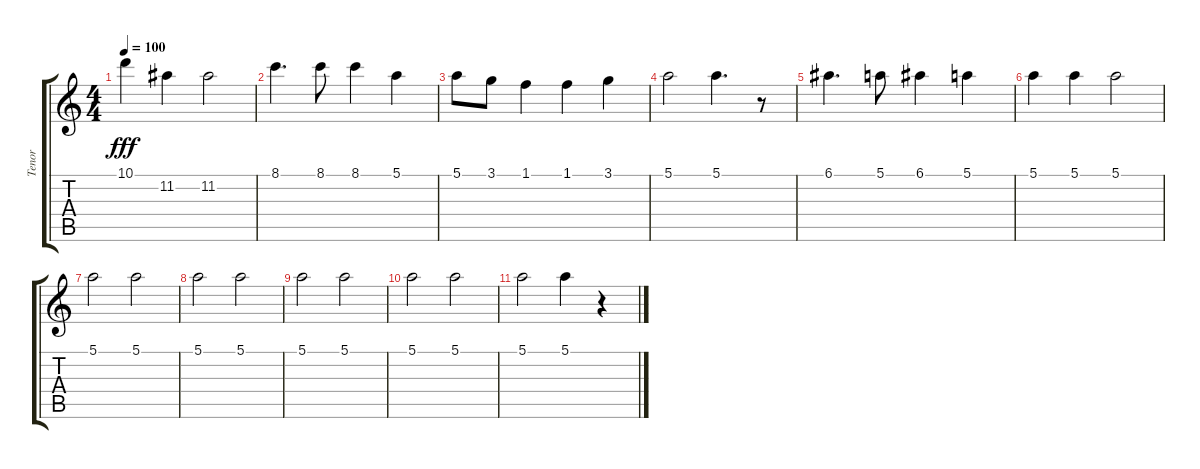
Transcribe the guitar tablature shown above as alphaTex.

\track ("Tenor" "Tenor") {instrument acousticguitarsteel}
\staff {score tabs}
\tuning (E4 B3 G3 D3 A2 E2) {hide}
\ts (4 4)
\tempo 100
\clef g2
\ks c
10.1.4{dy fff} 11.2.4 11.2.2 |
8.1.4{d} 8.1.8 8.1.4 5.1.4 |
5.1.8 3.1.8 1.1.4 1.1.4 3.1.4 |
5.1.2 5.1.4{d} r.8 |
6.1.4{d} 5.1.8 6.1.4 5.1.4 |
5.1.4 5.1.4 5.1.2 |
5.1.2 5.1.2 |
5.1.2 5.1.2 |
5.1.2 5.1.2 |
5.1.2 5.1.2 |
5.1.2 5.1.4 r.4
